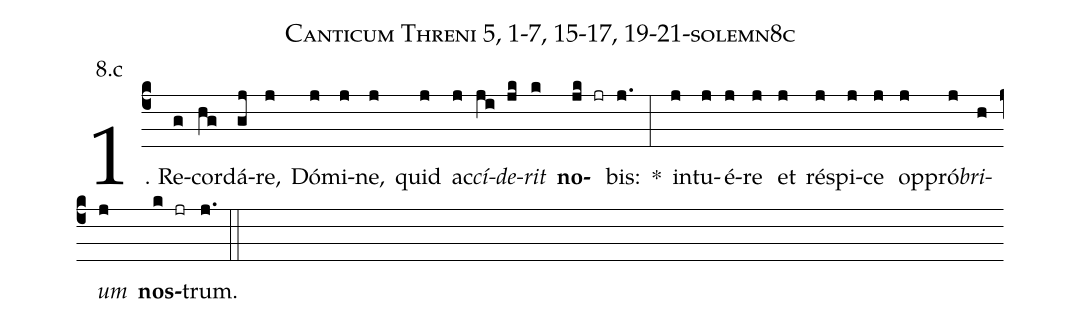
name: Canticum Threni 5, 1-7, 15-17, 19-21-solemn8c;
annotation: 8.c;
%%
(c4)1. Re(g)cor(hg)dá(gj)re,(j) Dó(j)mi(j)ne,(j) quid(j) ac(j)<i>cí</i>(ji)<i>de</i>(jk)<i>rit</i>(k) <b>no</b>(jk jr)bis:(j.) *(:) in(j)tu(j)é(j)re(j) et(j) ré(j)spi(j)ce(j) op(j)pró(j)<i>bri</i>(h)<i>um</i>(j) <b>nos</b>(k jr)trum.(j.) (::)
